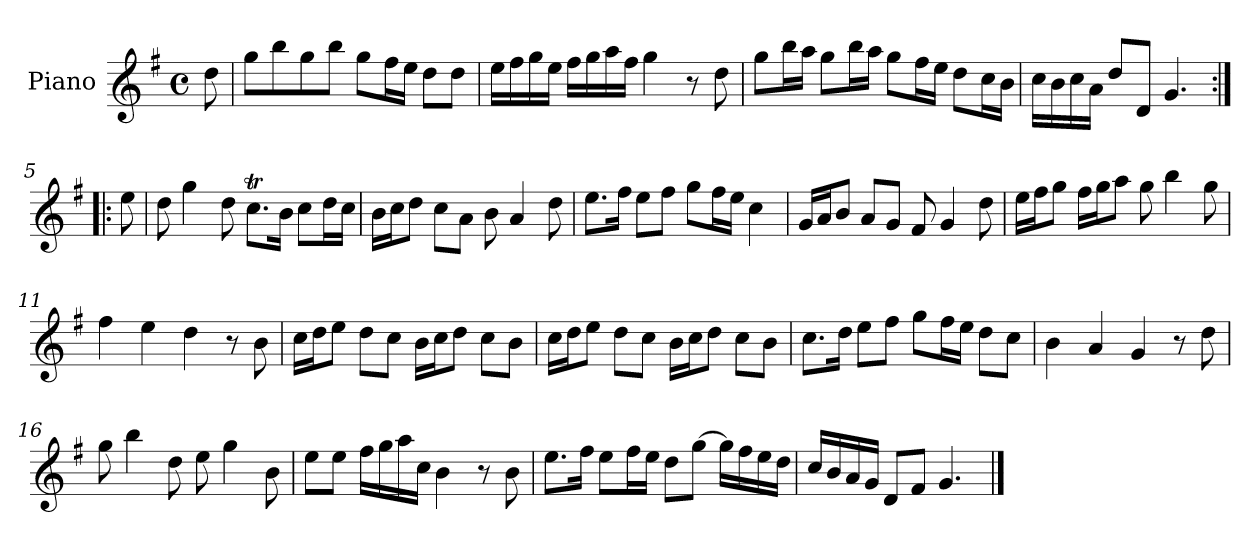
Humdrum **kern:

**kern
*part1
*staff1
*I"Piano
*I'Pno.
*clefG2
*k[f#]
*M4/4
*met(c)
=
8dd\
=1
8gg\L
8bb\
8gg\
8bb\J
8gg\L
16ff#\L
16ee\JJ
8dd\L
8dd\J
=2
16ee\LL
16ff#\
16gg\
16ee\JJ
16ff#\LL
16gg\
16aa\
16ff#\JJ
4gg\
8r
8dd\
=3
8gg\L
16bb\L
16aa\JJ
8gg\L
16bb\L
16aa\JJ
8gg\L
16ff#\L
16ee\JJ
8dd\L
16cc\L
16b\JJ
=4
16cc\LL
16b\
16cc\
16a\JJ
8dd/L
8d/J
4.g/
=5:|!|:
8ee\
=6
8dd\
4gg\
8dd\
8.ccT\L
16b\Jk
8cc\L
16dd\L
16cc\JJ
=7
16b\LL
16cc\J
8dd\J
8cc\L
8a\J
8b\
4a/
8dd\
=8
8.ee\L
16ff#\Jk
8ee\L
8ff#\J
8gg\L
16ff#\L
16ee\JJ
4cc\
=9
16g/LL
16a/J
8b/J
8a/L
8g/J
8f#/
4g/
8dd\
=10
16ee\LL
16ff#\J
8gg\J
16ff#\LL
16gg\J
8aa\J
8gg\
4bb\
8gg\
=11
4ff#\
4ee\
4dd\
8r
8b\
=12
16cc\LL
16dd\J
8ee\J
8dd\L
8cc\J
16b\LL
16cc\J
8dd\J
8cc\L
8b\J
=13
16cc\LL
16dd\J
8ee\J
8dd\L
8cc\J
16b\LL
16cc\J
8dd\J
8cc\L
8b\J
=14
8.cc\L
16dd\Jk
8ee\L
8ff#\J
8gg\L
16ff#\L
16ee\JJ
8dd\L
8cc\J
=15
4b\
4a/
4g/
8r
8dd\
=16
8gg\
4bb\
8dd\
8ee\
4gg\
8b\
=17
8ee\L
8ee\J
16ff#\LL
16gg\
16aa\
16cc\JJ
4b\
8r
8b\
=18
8.ee\L
16ff#\Jk
8ee\L
16ff#\L
16ee\JJ
8dd\L
[8gg\J
16gg\LL]
16ff#\
16ee\
16dd\JJ
=19
16cc/LL
16b/
16a/
16g/JJ
8d/L
8f#/J
4.g/
==
*-
